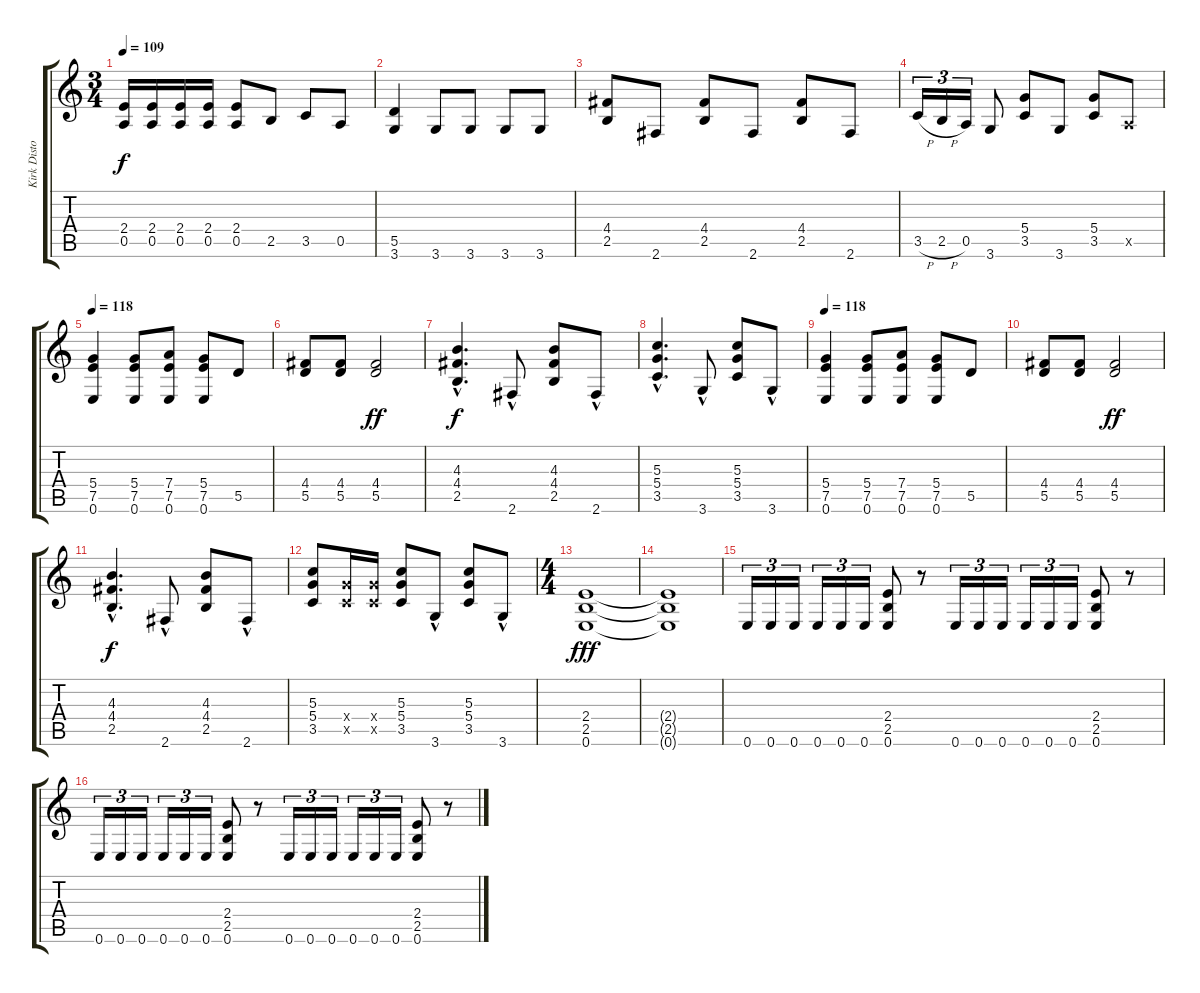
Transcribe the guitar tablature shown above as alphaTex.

\track ("Kirk Distortion" "Kirk Disto") {instrument distortionguitar}
\staff {score tabs}
\tuning (E4 B3 G3 D3 A2 E2) {hide}
\ts (3 4)
\tempo 109
\clef g2
\ks c
(2.4 0.5).16{dy f} (2.4 0.5).16 (2.4 0.5).16 (2.4 0.5).16 (2.4 0.5).8 2.5.8 3.5.8 0.5.8 |
(5.5 3.6).4 3.6.8 3.6.8 3.6.8 3.6.8 |
(4.4 2.5).8 2.6.8 (4.4 2.5).8 2.6.8 (4.4 2.5).8 2.6.8 |
3.5{h}.16{tu (3 2)} 2.5{h}.16{tu (3 2)} 0.5.16{tu (3 2)} 3.6.8 (5.4 3.5).8 3.6.8 (5.4 3.5).8 0.5{x}.8 |
\tempo 118
(5.4 7.5 0.6).4{volume 16} (5.4 7.5 0.6).8 (7.4 7.5 0.6).8 (5.4 7.5 0.6).8 5.5.8 |
(4.4 5.5).8 (4.4 5.5).8 (4.4 5.5).2{dy ff} |
(4.3{hac} 4.4{hac} 2.5{hac}).4{d dy f} 2.6{hac}.8 (4.3 4.4 2.5).8 2.6{hac}.8 |
(5.3{hac} 5.4{hac} 3.5{hac}).4{d} 3.6{hac}.8 (5.3 5.4 3.5).8 3.6{hac}.8 |
\tempo 118
(5.4 7.5 0.6).4 (5.4 7.5 0.6).8 (7.4 7.5 0.6).8 (5.4 7.5 0.6).8 5.5.8 |
(4.4 5.5).8 (4.4 5.5).8 (4.4 5.5).2{dy ff} |
(4.3{hac} 4.4{hac} 2.5{hac}).4{d dy f} 2.6{hac}.8 (4.3 4.4 2.5).8 2.6{hac}.8 |
(5.3 5.4 3.5).8 (5.4{x} 3.5{x}).16 (5.4{x} 3.5{x}).16 (5.3 5.4 3.5).8 3.6{hac}.8 (5.3 5.4 3.5).8 3.6{hac}.8 |
\ts (4 4)
(2.4 2.5 0.6).1{dy fff} |
(2.4{t} 2.5{t} 0.6{t}).1 |
0.6.16{tu (3 2)} 0.6.16{tu (3 2)} 0.6.16{tu (3 2)} 0.6.16{tu (3 2)} 0.6.16{tu (3 2)} 0.6.16{tu (3 2)} (2.4 2.5 0.6).8 r.8 0.6.16{tu (3 2)} 0.6.16{tu (3 2)} 0.6.16{tu (3 2)} 0.6.16{tu (3 2)} 0.6.16{tu (3 2)} 0.6.16{tu (3 2)} (2.4 2.5 0.6).8 r.8 |
0.6.16{tu (3 2)} 0.6.16{tu (3 2)} 0.6.16{tu (3 2)} 0.6.16{tu (3 2)} 0.6.16{tu (3 2)} 0.6.16{tu (3 2)} (2.4 2.5 0.6).8 r.8 0.6.16{tu (3 2)} 0.6.16{tu (3 2)} 0.6.16{tu (3 2)} 0.6.16{tu (3 2)} 0.6.16{tu (3 2)} 0.6.16{tu (3 2)} (2.4 2.5 0.6).8 r.8
